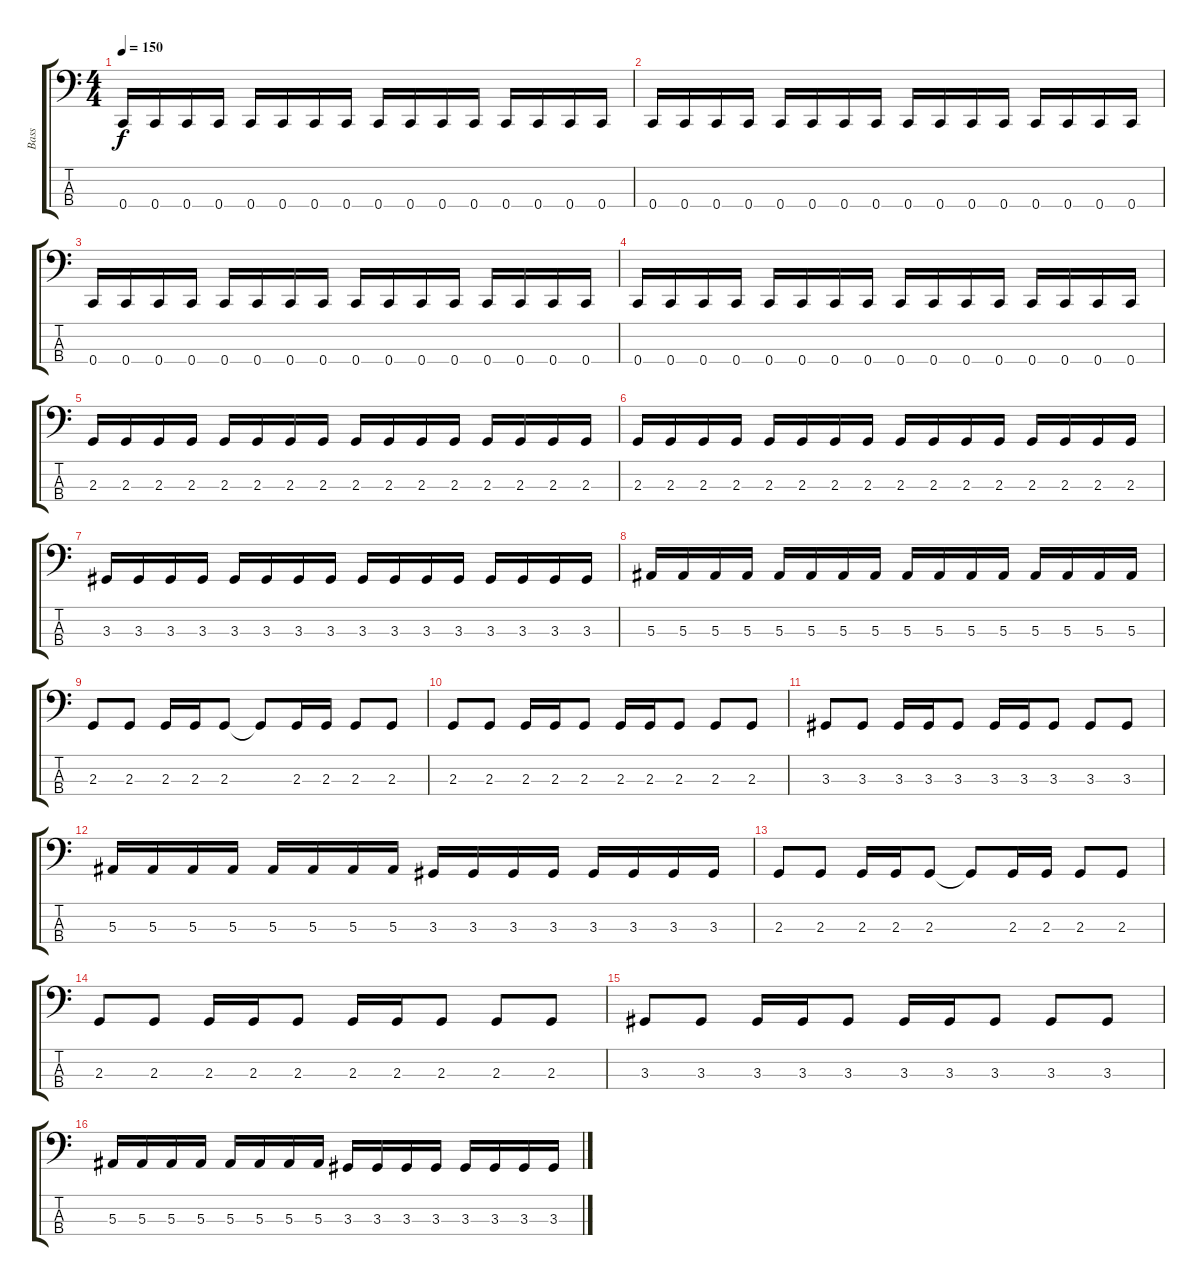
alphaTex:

\track ("Bass" "Bass") {instrument electricbassfinger}
\staff {score tabs}
\tuning (Eb2 Bb1 F1 C1) {hide}
\ts (4 4)
\tempo 150
\clef f4
\ks c
0.4.16{dy f} 0.4.16 0.4.16 0.4.16 0.4.16 0.4.16 0.4.16 0.4.16 0.4.16 0.4.16 0.4.16 0.4.16 0.4.16 0.4.16 0.4.16 0.4.16 |
0.4.16 0.4.16 0.4.16 0.4.16 0.4.16 0.4.16 0.4.16 0.4.16 0.4.16 0.4.16 0.4.16 0.4.16 0.4.16 0.4.16 0.4.16 0.4.16 |
0.4.16 0.4.16 0.4.16 0.4.16 0.4.16 0.4.16 0.4.16 0.4.16 0.4.16 0.4.16 0.4.16 0.4.16 0.4.16 0.4.16 0.4.16 0.4.16 |
0.4.16 0.4.16 0.4.16 0.4.16 0.4.16 0.4.16 0.4.16 0.4.16 0.4.16 0.4.16 0.4.16 0.4.16 0.4.16 0.4.16 0.4.16 0.4.16 |
2.3.16 2.3.16 2.3.16 2.3.16 2.3.16 2.3.16 2.3.16 2.3.16 2.3.16 2.3.16 2.3.16 2.3.16 2.3.16 2.3.16 2.3.16 2.3.16 |
2.3.16 2.3.16 2.3.16 2.3.16 2.3.16 2.3.16 2.3.16 2.3.16 2.3.16 2.3.16 2.3.16 2.3.16 2.3.16 2.3.16 2.3.16 2.3.16 |
3.3.16 3.3.16 3.3.16 3.3.16 3.3.16 3.3.16 3.3.16 3.3.16 3.3.16 3.3.16 3.3.16 3.3.16 3.3.16 3.3.16 3.3.16 3.3.16 |
5.3.16 5.3.16 5.3.16 5.3.16 5.3.16 5.3.16 5.3.16 5.3.16 5.3.16 5.3.16 5.3.16 5.3.16 5.3.16 5.3.16 5.3.16 5.3.16 |
2.3.8 2.3.8 2.3.16 2.3.16 2.3.8 2.3{t}.8 2.3.16 2.3.16 2.3.8 2.3.8 |
2.3.8 2.3.8 2.3.16 2.3.16 2.3.8 2.3.16 2.3.16 2.3.8 2.3.8 2.3.8 |
3.3.8 3.3.8 3.3.16 3.3.16 3.3.8 3.3.16 3.3.16 3.3.8 3.3.8 3.3.8 |
5.3.16 5.3.16 5.3.16 5.3.16 5.3.16 5.3.16 5.3.16 5.3.16 3.3.16 3.3.16 3.3.16 3.3.16 3.3.16 3.3.16 3.3.16 3.3.16 |
2.3.8 2.3.8 2.3.16 2.3.16 2.3.8 2.3{t}.8 2.3.16 2.3.16 2.3.8 2.3.8 |
2.3.8 2.3.8 2.3.16 2.3.16 2.3.8 2.3.16 2.3.16 2.3.8 2.3.8 2.3.8 |
3.3.8 3.3.8 3.3.16 3.3.16 3.3.8 3.3.16 3.3.16 3.3.8 3.3.8 3.3.8 |
5.3.16 5.3.16 5.3.16 5.3.16 5.3.16 5.3.16 5.3.16 5.3.16 3.3.16 3.3.16 3.3.16 3.3.16 3.3.16 3.3.16 3.3.16 3.3.16
